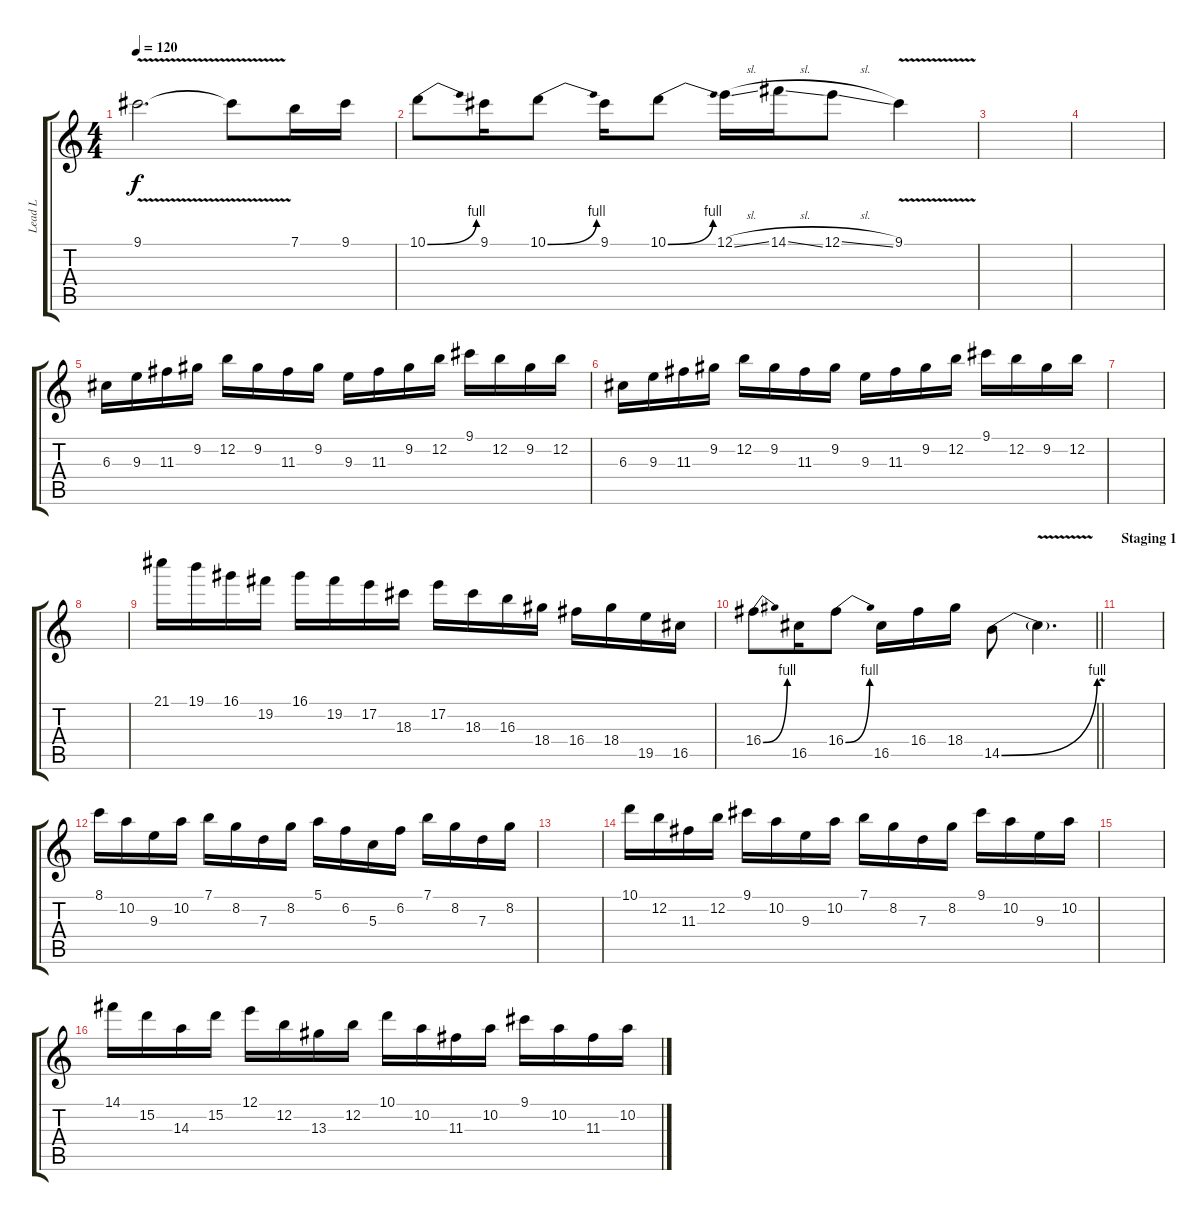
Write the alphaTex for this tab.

\track ("Lead L" "Lead L") {instrument distortionguitar}
\staff {score tabs}
\tuning (E4 B3 G3 D3 A2 E2) {hide}
\ts (4 4)
\tempo 120
\clef g2
\ks c
9.1{v}.2{d dy f} 9.1{t}.8 7.1.16 9.1.16 |
10.1{be (bend 0 0 60 4)}.8 9.1.16 10.1{be (bend 0 0 60 4)}.8 9.1.16 10.1{be (bend 0 0 60 4)}.8 12.1{sl}.16 14.1{sl}.16 12.1{sl}.8 9.1{v}.4 |
|
|
6.3.16 9.3.16 11.3.16 9.2.16 12.2.16 9.2.16 11.3.16 9.2.16 9.3.16 11.3.16 9.2.16 12.2.16 9.1.16 12.2.16 9.2.16 12.2.16 |
6.3.16 9.3.16 11.3.16 9.2.16 12.2.16 9.2.16 11.3.16 9.2.16 9.3.16 11.3.16 9.2.16 12.2.16 9.1.16 12.2.16 9.2.16 12.2.16 |
|
|
21.1.16 19.1.16 16.1.16 19.2.16 16.1.16 19.2.16 17.2.16 18.3.16 17.2.16 18.3.16 16.3.16 18.4.16 16.4.16 18.4.16 19.5.16 16.5.16 |
\barLineRight lightlight
16.4{be (bend 0 0 60 4)}.8 16.5.16 16.4{be (bend 0 0 60 4)}.8 16.5.16 16.4.16 18.4.16 14.5{be (bend 0 0 60 4)}.8 14.5{v t}.4{d} |
\section ("" "Staging 1")
|
8.1.16 10.2.16 9.3.16 10.2.16 7.1.16 8.2.16 7.3.16 8.2.16 5.1.16 6.2.16 5.3.16 6.2.16 7.1.16 8.2.16 7.3.16 8.2.16 |
|
10.1.16 12.2.16 11.3.16 12.2.16 9.1.16 10.2.16 9.3.16 10.2.16 7.1.16 8.2.16 7.3.16 8.2.16 9.1.16 10.2.16 9.3.16 10.2.16 |
|
14.1.16 15.2.16 14.3.16 15.2.16 12.1.16 12.2.16 13.3.16 12.2.16 10.1.16 10.2.16 11.3.16 10.2.16 9.1.16 10.2.16 11.3.16 10.2.16
